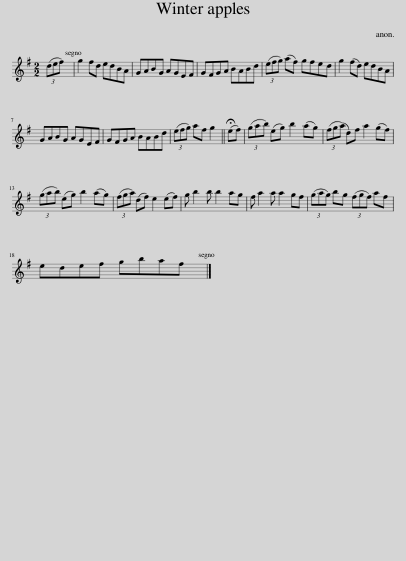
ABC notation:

X:1
L:1/8
M:2/2
I:linebreak $
K:G
V:1 treble
V:1
 (3(def) | g2 fd edBA | GABG AGEF | GFGA BABd | (3(efg) (af) gfed | %5
 g2 (fd) edBA |$ GABG AGEF | GFGA BABd | (3(efg) af g2 || (!fermata!ef) | %10
 (3(gab) (eg) b2 (ag) | (3(fg(a) d)f a2 (gf) |$ (3(gab) (eg) b2 (ag) | (3(fga) (df) e2 (ef) | g b2 b b2 ag | %15
 f a2 a a2 gf | (3(gag) bg (3(fgf) af |$ edef gbaf |] %18
